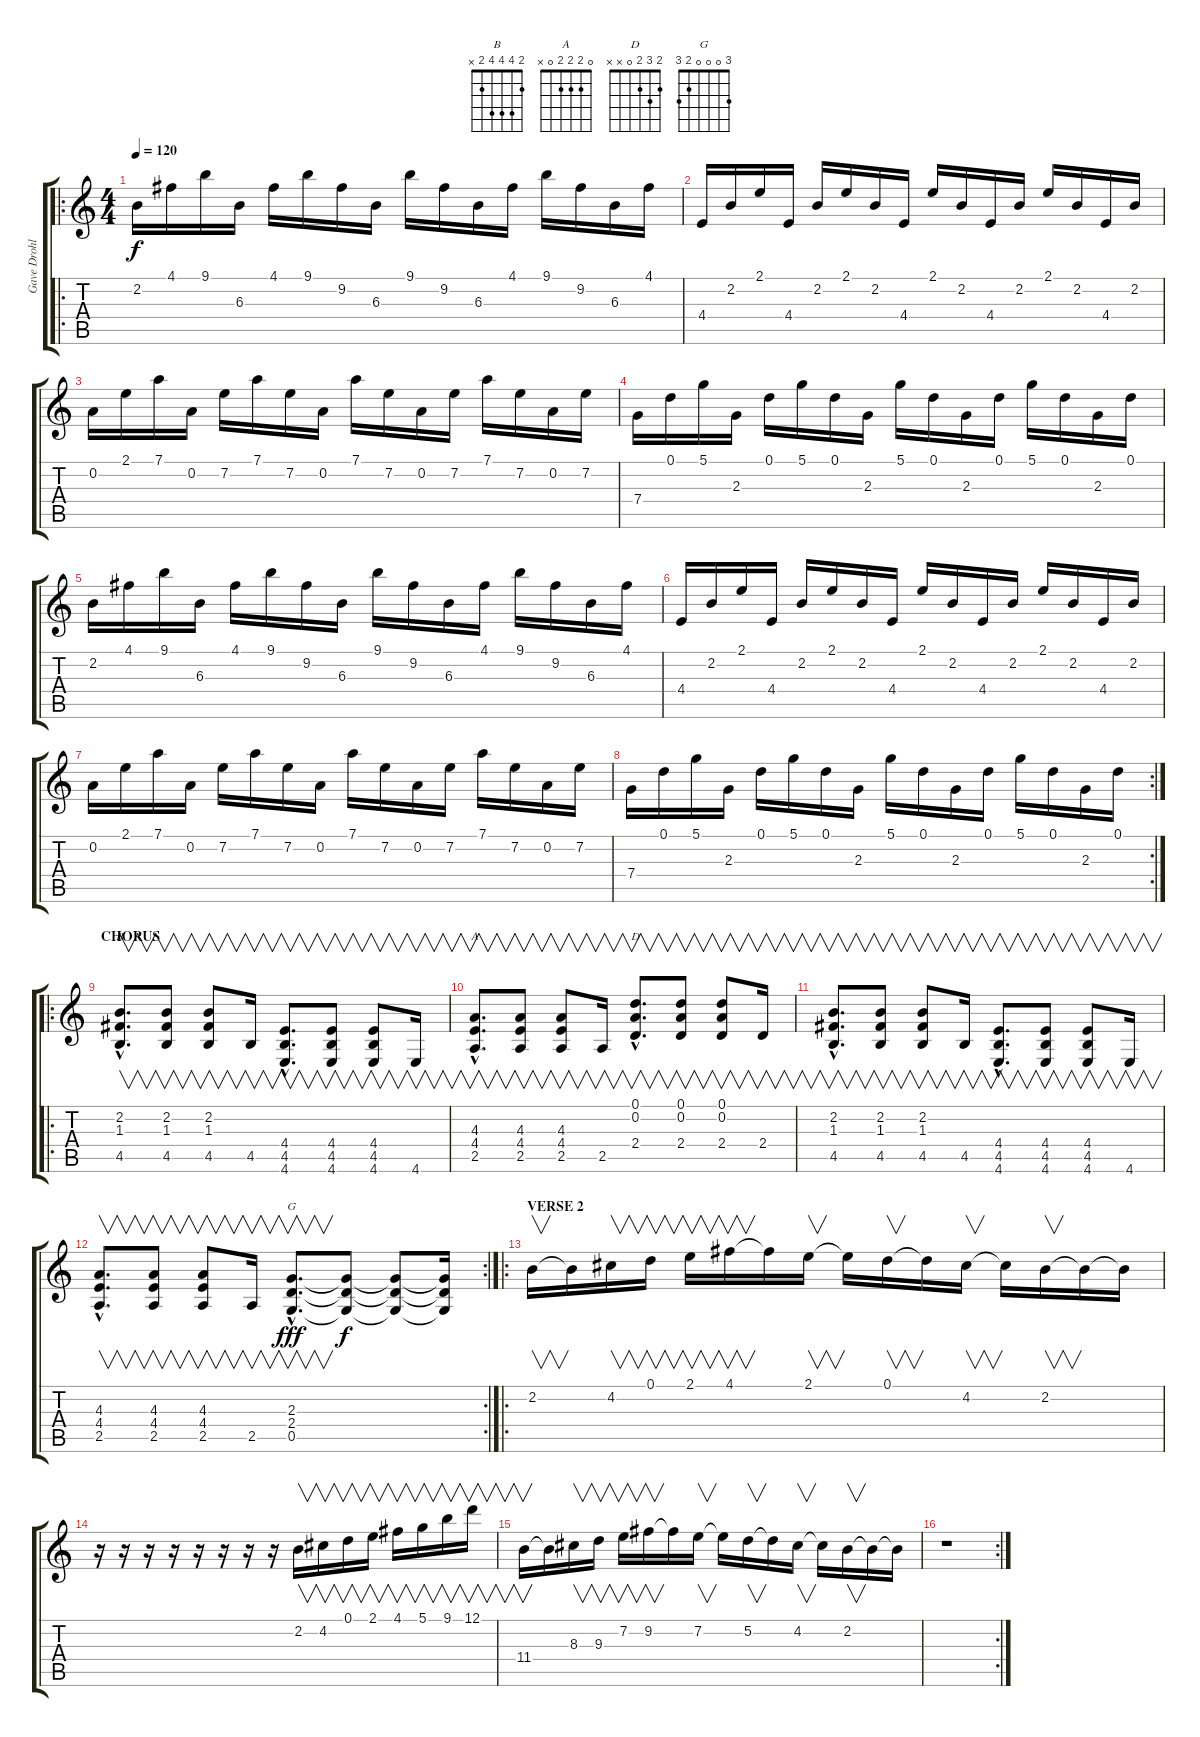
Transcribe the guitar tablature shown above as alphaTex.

\track ("Gave Drohl (Mr. Cyclop)" "Gave Drohl") {instrument distortionguitar}
\staff {score tabs}
\tuning (D4 A3 F3 C3 G2 C2) {hide}
\chord ("B" 2 4 4 4 2 x)
\chord ("A" 0 2 2 2 0 x)
\chord ("D" 2 3 2 0 x x)
\chord ("G" 3 0 0 0 2 3)
\ro
\ts (4 4)
\tempo 120
\clef g2
\ks c
2.2.16{dy f volume 9 balance 8 instrument electricguitarjazz} 4.1.16 9.1.16 6.3.16 4.1.16 9.1.16 9.2.16 6.3.16 9.1.16 9.2.16 6.3.16 4.1.16 9.1.16 9.2.16 6.3.16 4.1.16 |
4.4.16 2.2.16 2.1.16 4.4.16 2.2.16 2.1.16 2.2.16 4.4.16 2.1.16 2.2.16 4.4.16 2.2.16 2.1.16 2.2.16 4.4.16 2.2.16 |
0.2.16 2.1.16 7.1.16 0.2.16 7.2.16 7.1.16 7.2.16 0.2.16 7.1.16 7.2.16 0.2.16 7.2.16 7.1.16 7.2.16 0.2.16 7.2.16 |
7.4.16 0.1.16 5.1.16 2.3.16 0.1.16 5.1.16 0.1.16 2.3.16 5.1.16 0.1.16 2.3.16 0.1.16 5.1.16 0.1.16 2.3.16 0.1.16 |
2.2.16 4.1.16 9.1.16 6.3.16 4.1.16 9.1.16 9.2.16 6.3.16 9.1.16 9.2.16 6.3.16 4.1.16 9.1.16 9.2.16 6.3.16 4.1.16 |
4.4.16 2.2.16 2.1.16 4.4.16 2.2.16 2.1.16 2.2.16 4.4.16 2.1.16 2.2.16 4.4.16 2.2.16 2.1.16 2.2.16 4.4.16 2.2.16 |
0.2.16 2.1.16 7.1.16 0.2.16 7.2.16 7.1.16 7.2.16 0.2.16 7.1.16 7.2.16 0.2.16 7.2.16 7.1.16 7.2.16 0.2.16 7.2.16 |
\rc 2
7.4.16 0.1.16 5.1.16 2.3.16 0.1.16 5.1.16 0.1.16 2.3.16 5.1.16 0.1.16 2.3.16 0.1.16 5.1.16 0.1.16 2.3.16 0.1.16 |
\ro
\section ("" "CHORUS")
(2.2{hac} 1.3{hac} 4.5{hac}).8{v d ch "B" volume 16 balance 0 instrument distortionguitar} (2.2 1.3 4.5).8{v} (2.2 1.3 4.5).8{v} 4.5.16{v} (4.4{hac} 4.5{hac} 4.6{hac}).8{v d} (4.4 4.5 4.6).8{v} (4.4 4.5 4.6).8{v} 4.6.16{v} |
(4.3{hac} 4.4{hac} 2.5{hac}).8{v d ch "A"} (4.3 4.4 2.5).8{v} (4.3 4.4 2.5).8{v} 2.5.16{v} (0.1{hac} 0.2{hac} 2.4{hac}).8{v d ch "D"} (0.1 0.2 2.4).8{v} (0.1 0.2 2.4).8{v} 2.4.16{v} |
(2.2{hac} 1.3{hac} 4.5{hac}).8{v d} (2.2 1.3 4.5).8{v} (2.2 1.3 4.5).8{v} 4.5.16{v} (4.4{hac} 4.5{hac} 4.6{hac}).8{v d} (4.4 4.5 4.6).8{v} (4.4 4.5 4.6).8{v} 4.6.16{v} |
\rc 2
(4.3{hac} 4.4{hac} 2.5{hac}).8{v d} (4.3 4.4 2.5).8{v} (4.3 4.4 2.5).8{v} 2.5.16{v} (2.3{hac} 2.4{hac} 0.5{hac}).8{v d ch "G" dy fff} (2.3{t} 2.4{t} 0.5{t}).8{dy f} (2.3{t} 2.4{t} 0.5{t}).8 (2.3{t} 2.4{t} 0.5{t}).16 |
\ro
\section ("" "VERSE 2")
2.2.16{v balance 0 instrument electricguitarjazz} 2.2{t}.16 4.2.16{v} 0.1.16{v} 2.1.16{v} 4.1.16{v} 4.1{t}.16 2.1.16{v} 2.1{t}.16 0.1.16{v} 0.1{t}.16 4.2.16{v} 4.2{t}.16 2.2.16{v} 2.2{t}.16 2.2{t}.16 |
r.16 r.16 r.16 r.16 r.16 r.16 r.16 r.16 2.2.16{v} 4.2.16{v} 0.1.16{v} 2.1.16{v} 4.1.16{v} 5.1.16{v} 9.1.16{v} 12.1.16{v} |
11.4.16{v} 11.4{t}.16 8.3.16{v} 9.3.16{v} 7.2.16{v} 9.2.16{v} 9.2{t}.16 7.2.16{v} 7.2{t}.16 5.2.16{v} 5.2{t}.16 4.2.16{v} 4.2{t}.16 2.2.16{v} 2.2{t}.16 2.2{t}.16 |
\rc 2
r.1
